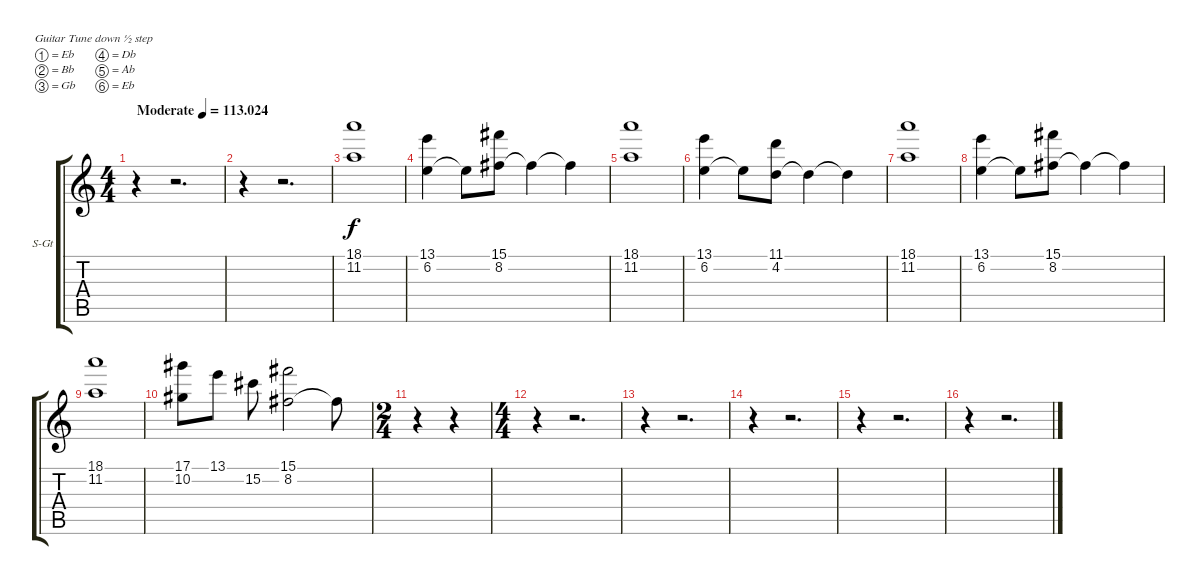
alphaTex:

\bracketExtendMode groupsimilarinstruments
\firstSystemTrackNameOrientation horizontal
\otherSystemsTrackNameOrientation horizontal
\track ("Клавишные (Иванов Д) 1" "S-Gt") {instrument fx1rain}
\staff {score tabs}
\tuning (Eb4 Bb3 Gb3 Db3 Ab2 Eb2)
\displaytranspose 12
\ts (4 4)
\beaming (8 2 2 2 2)
\tempo (113.024 "Moderate")
\clef g2
\ks c
r.4{dy f instrument fx1rain} r.2{d} |
r.4 r.2{d} |
(18.1 11.2).1 |
(13.1 6.2).4 6.2{t}.8 (15.1 8.2).8 8.2{t}.4 8.2{t}.4 |
(18.1 11.2).1 |
(13.1 6.2).4 6.2{t}.8 (11.1 4.2).8 4.2{t}.4 4.2{t}.4 |
(18.1 11.2).1 |
(13.1 6.2).4 6.2{t}.8 (15.1 8.2).8 8.2{t}.4 8.2{t}.4 |
(18.1 11.2).1 |
(17.1 10.2).8 13.1.8 15.2.8 (15.1 8.2).2 8.2{t}.8 |
\ts (2 4)
\beaming (8 2 2)
r.4 r.4 |
\ts (4 4)
\beaming (8 2 2 2 2)
r.4 r.2{d} |
r.4 r.2{d} |
r.4 r.2{d} |
r.4 r.2{d} |
r.4 r.2{d}
